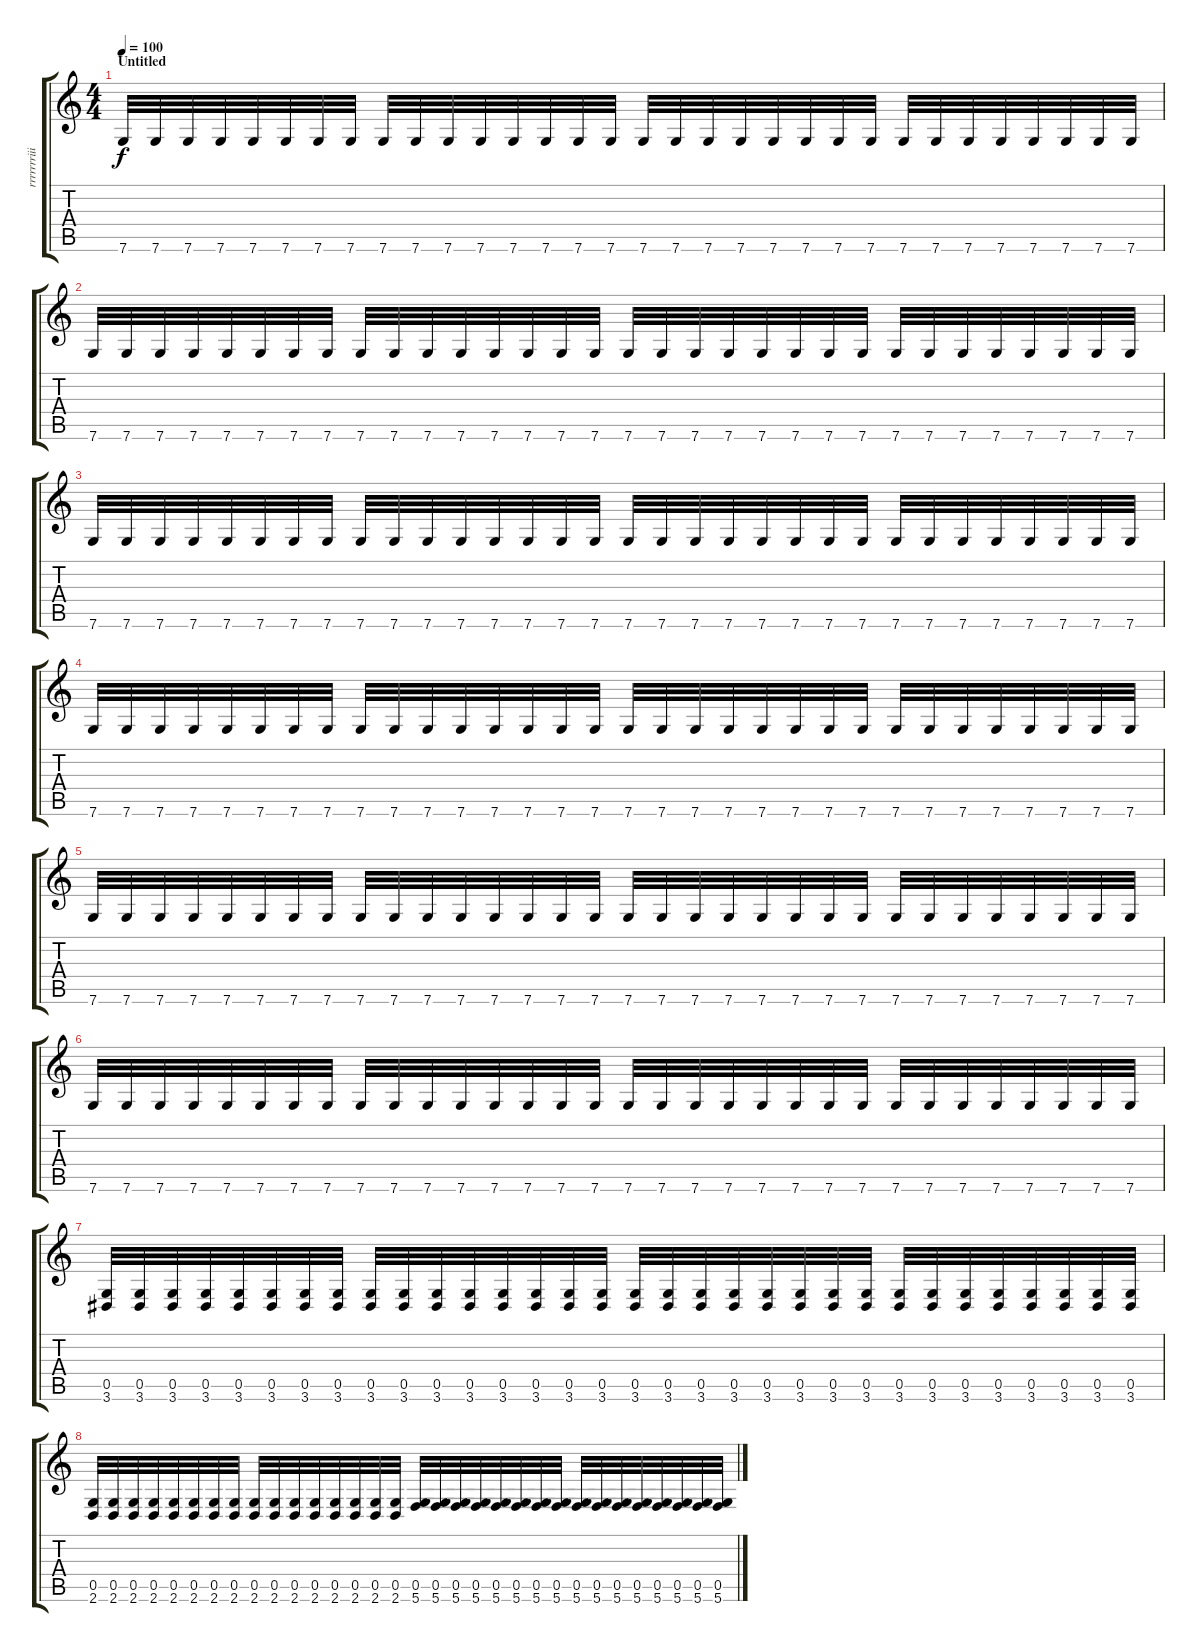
\track ("rrrrrrriiiiithhheem" "rrrrrrriii") {instrument distortionguitar}
\staff {score tabs}
\tuning (D4 A3 F3 C3 G2 C2) {hide}
\ts (4 4)
\section ("" "Untitled")
\tempo 100
\clef g2
\ks c
7.6.32{dy f} 7.6.32 7.6.32 7.6.32 7.6.32 7.6.32 7.6.32 7.6.32 7.6.32 7.6.32 7.6.32 7.6.32 7.6.32 7.6.32 7.6.32 7.6.32 7.6.32 7.6.32 7.6.32 7.6.32 7.6.32 7.6.32 7.6.32 7.6.32 7.6.32 7.6.32 7.6.32 7.6.32 7.6.32 7.6.32 7.6.32 7.6.32 |
7.6.32 7.6.32 7.6.32 7.6.32 7.6.32 7.6.32 7.6.32 7.6.32 7.6.32 7.6.32 7.6.32 7.6.32 7.6.32 7.6.32 7.6.32 7.6.32 7.6.32 7.6.32 7.6.32 7.6.32 7.6.32 7.6.32 7.6.32 7.6.32 7.6.32 7.6.32 7.6.32 7.6.32 7.6.32 7.6.32 7.6.32 7.6.32 |
7.6.32 7.6.32 7.6.32 7.6.32 7.6.32 7.6.32 7.6.32 7.6.32 7.6.32 7.6.32 7.6.32 7.6.32 7.6.32 7.6.32 7.6.32 7.6.32 7.6.32 7.6.32 7.6.32 7.6.32 7.6.32 7.6.32 7.6.32 7.6.32 7.6.32 7.6.32 7.6.32 7.6.32 7.6.32 7.6.32 7.6.32 7.6.32 |
7.6.32 7.6.32 7.6.32 7.6.32 7.6.32 7.6.32 7.6.32 7.6.32 7.6.32 7.6.32 7.6.32 7.6.32 7.6.32 7.6.32 7.6.32 7.6.32 7.6.32 7.6.32 7.6.32 7.6.32 7.6.32 7.6.32 7.6.32 7.6.32 7.6.32 7.6.32 7.6.32 7.6.32 7.6.32 7.6.32 7.6.32 7.6.32 |
7.6.32 7.6.32 7.6.32 7.6.32 7.6.32 7.6.32 7.6.32 7.6.32 7.6.32 7.6.32 7.6.32 7.6.32 7.6.32 7.6.32 7.6.32 7.6.32 7.6.32 7.6.32 7.6.32 7.6.32 7.6.32 7.6.32 7.6.32 7.6.32 7.6.32 7.6.32 7.6.32 7.6.32 7.6.32 7.6.32 7.6.32 7.6.32 |
7.6.32 7.6.32 7.6.32 7.6.32 7.6.32 7.6.32 7.6.32 7.6.32 7.6.32 7.6.32 7.6.32 7.6.32 7.6.32 7.6.32 7.6.32 7.6.32 7.6.32 7.6.32 7.6.32 7.6.32 7.6.32 7.6.32 7.6.32 7.6.32 7.6.32 7.6.32 7.6.32 7.6.32 7.6.32 7.6.32 7.6.32 7.6.32 |
(0.5 3.6).32 (0.5 3.6).32 (0.5 3.6).32 (0.5 3.6).32 (0.5 3.6).32 (0.5 3.6).32 (0.5 3.6).32 (0.5 3.6).32 (0.5 3.6).32 (0.5 3.6).32 (0.5 3.6).32 (0.5 3.6).32 (0.5 3.6).32 (0.5 3.6).32 (0.5 3.6).32 (0.5 3.6).32 (0.5 3.6).32 (0.5 3.6).32 (0.5 3.6).32 (0.5 3.6).32 (0.5 3.6).32 (0.5 3.6).32 (0.5 3.6).32 (0.5 3.6).32 (0.5 3.6).32 (0.5 3.6).32 (0.5 3.6).32 (0.5 3.6).32 (0.5 3.6).32 (0.5 3.6).32 (0.5 3.6).32 (0.5 3.6).32 |
(0.5 2.6).32 (0.5 2.6).32 (0.5 2.6).32 (0.5 2.6).32 (0.5 2.6).32 (0.5 2.6).32 (0.5 2.6).32 (0.5 2.6).32 (0.5 2.6).32 (0.5 2.6).32 (0.5 2.6).32 (0.5 2.6).32 (0.5 2.6).32 (0.5 2.6).32 (0.5 2.6).32 (0.5 2.6).32 (0.5 5.6).32 (0.5 5.6).32 (0.5 5.6).32 (0.5 5.6).32 (0.5 5.6).32 (0.5 5.6).32 (0.5 5.6).32 (0.5 5.6).32 (0.5 5.6).32 (0.5 5.6).32 (0.5 5.6).32 (0.5 5.6).32 (0.5 5.6).32 (0.5 5.6).32 (0.5 5.6).32 (0.5 5.6).32
